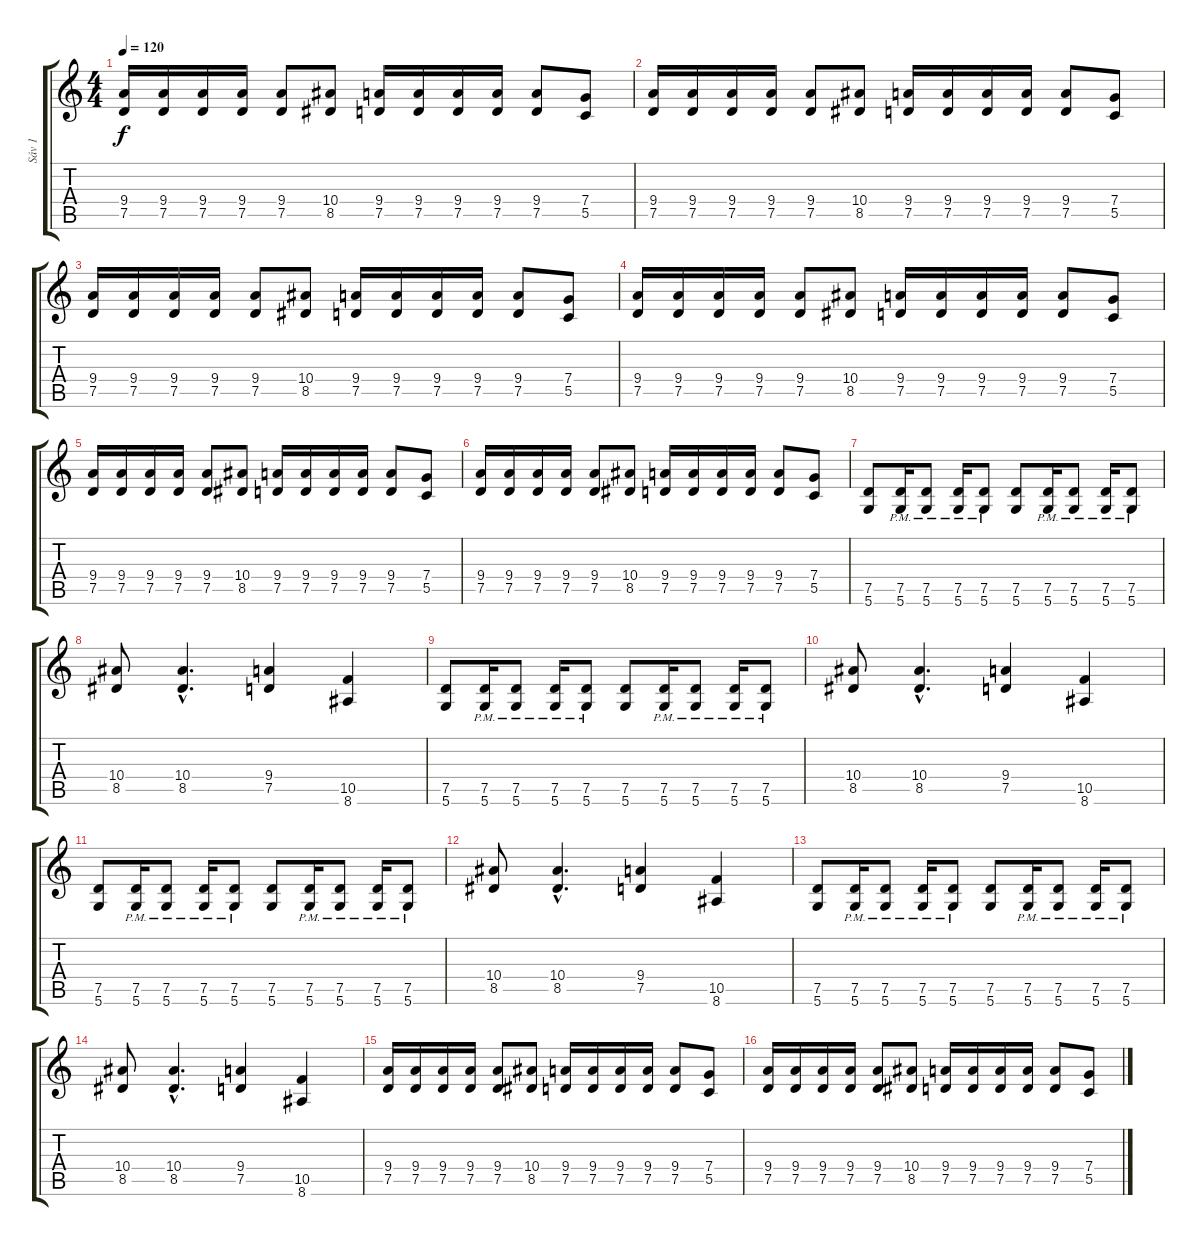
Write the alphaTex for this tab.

\track ("Sáv 1" "Sáv 1") {instrument distortionguitar}
\staff {score tabs}
\tuning (D4 A3 F3 C3 G2 D2) {hide}
\ts (4 4)
\tempo 120
\clef g2
\ks c
(9.4 7.5).16{dy f} (9.4 7.5).16 (9.4 7.5).16 (9.4 7.5).16 (9.4 7.5).8 (10.4 8.5).8 (9.4 7.5).16 (9.4 7.5).16 (9.4 7.5).16 (9.4 7.5).16 (9.4 7.5).8 (7.4 5.5).8 |
(9.4 7.5).16 (9.4 7.5).16 (9.4 7.5).16 (9.4 7.5).16 (9.4 7.5).8 (10.4 8.5).8 (9.4 7.5).16 (9.4 7.5).16 (9.4 7.5).16 (9.4 7.5).16 (9.4 7.5).8 (7.4 5.5).8 |
(9.4 7.5).16 (9.4 7.5).16 (9.4 7.5).16 (9.4 7.5).16 (9.4 7.5).8 (10.4 8.5).8 (9.4 7.5).16 (9.4 7.5).16 (9.4 7.5).16 (9.4 7.5).16 (9.4 7.5).8 (7.4 5.5).8 |
(9.4 7.5).16 (9.4 7.5).16 (9.4 7.5).16 (9.4 7.5).16 (9.4 7.5).8 (10.4 8.5).8 (9.4 7.5).16 (9.4 7.5).16 (9.4 7.5).16 (9.4 7.5).16 (9.4 7.5).8 (7.4 5.5).8 |
(9.4 7.5).16 (9.4 7.5).16 (9.4 7.5).16 (9.4 7.5).16 (9.4 7.5).8 (10.4 8.5).8 (9.4 7.5).16 (9.4 7.5).16 (9.4 7.5).16 (9.4 7.5).16 (9.4 7.5).8 (7.4 5.5).8 |
(9.4 7.5).16 (9.4 7.5).16 (9.4 7.5).16 (9.4 7.5).16 (9.4 7.5).8 (10.4 8.5).8 (9.4 7.5).16 (9.4 7.5).16 (9.4 7.5).16 (9.4 7.5).16 (9.4 7.5).8 (7.4 5.5).8 |
(7.5 5.6).8 (7.5{pm} 5.6{pm}).16 (7.5{pm} 5.6{pm}).8 (7.5{pm} 5.6{pm}).16 (7.5{pm} 5.6{pm}).8 (7.5 5.6).8 (7.5{pm} 5.6{pm}).16 (7.5{pm} 5.6{pm}).8 (7.5{pm} 5.6{pm}).16 (7.5{pm} 5.6{pm}).8 |
(10.4 8.5).8 (10.4{hac} 8.5{hac}).4{d} (9.4 7.5).4 (10.5 8.6).4 |
(7.5 5.6).8 (7.5{pm} 5.6{pm}).16 (7.5{pm} 5.6{pm}).8 (7.5{pm} 5.6{pm}).16 (7.5{pm} 5.6{pm}).8 (7.5 5.6).8 (7.5{pm} 5.6{pm}).16 (7.5{pm} 5.6{pm}).8 (7.5{pm} 5.6{pm}).16 (7.5{pm} 5.6{pm}).8 |
(10.4 8.5).8 (10.4{hac} 8.5{hac}).4{d} (9.4 7.5).4 (10.5 8.6).4 |
(7.5 5.6).8 (7.5{pm} 5.6{pm}).16 (7.5{pm} 5.6{pm}).8 (7.5{pm} 5.6{pm}).16 (7.5{pm} 5.6{pm}).8 (7.5 5.6).8 (7.5{pm} 5.6{pm}).16 (7.5{pm} 5.6{pm}).8 (7.5{pm} 5.6{pm}).16 (7.5{pm} 5.6{pm}).8 |
(10.4 8.5).8 (10.4{hac} 8.5{hac}).4{d} (9.4 7.5).4 (10.5 8.6).4 |
(7.5 5.6).8 (7.5{pm} 5.6{pm}).16 (7.5{pm} 5.6{pm}).8 (7.5{pm} 5.6{pm}).16 (7.5{pm} 5.6{pm}).8 (7.5 5.6).8 (7.5{pm} 5.6{pm}).16 (7.5{pm} 5.6{pm}).8 (7.5{pm} 5.6{pm}).16 (7.5{pm} 5.6{pm}).8 |
(10.4 8.5).8 (10.4{hac} 8.5{hac}).4{d} (9.4 7.5).4 (10.5 8.6).4 |
(9.4 7.5).16 (9.4 7.5).16 (9.4 7.5).16 (9.4 7.5).16 (9.4 7.5).8 (10.4 8.5).8 (9.4 7.5).16 (9.4 7.5).16 (9.4 7.5).16 (9.4 7.5).16 (9.4 7.5).8 (7.4 5.5).8 |
(9.4 7.5).16 (9.4 7.5).16 (9.4 7.5).16 (9.4 7.5).16 (9.4 7.5).8 (10.4 8.5).8 (9.4 7.5).16 (9.4 7.5).16 (9.4 7.5).16 (9.4 7.5).16 (9.4 7.5).8 (7.4 5.5).8
